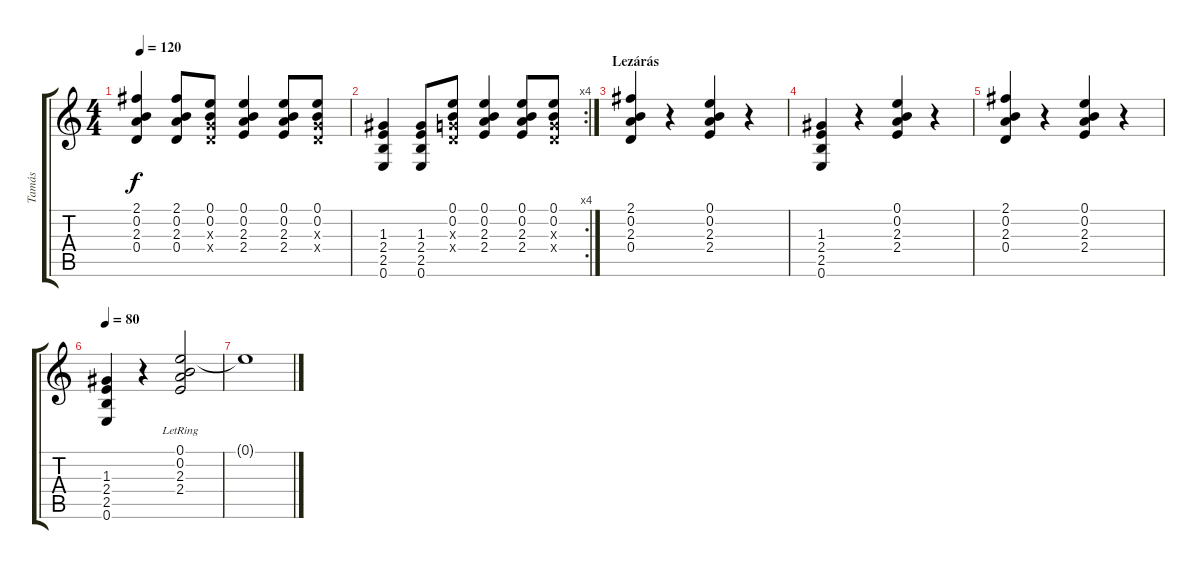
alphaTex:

\track ("Tamás" "Tamás") {instrument acousticguitarnylon}
\staff {score tabs}
\tuning (E4 B3 G3 D3 A2 E2) {hide}
\ts (4 4)
\tempo 120
\clef g2
\ks c
(2.1 0.2 2.3 0.4).4{dy f} (2.1 0.2 2.3 0.4).8 (0.1 0.2 0.3{x} 0.4{x}).8 (0.1 0.2 2.3 2.4).4 (0.1 0.2 2.3 2.4).8 (0.1 0.2 0.3{x} 0.4{x}).8 |
\rc 4
(1.3 2.4 2.5 0.6).4 (1.3 2.4 2.5 0.6).8 (0.1 0.2 0.3{x} 0.4{x}).8 (0.1 0.2 2.3 2.4).4 (0.1 0.2 2.3 2.4).8 (0.1 0.2 0.3{x} 0.4{x}).8 |
\section ("" "Lezárás")
(2.1 0.2 2.3 0.4).4 r.4 (0.1 0.2 2.3 2.4).4 r.4 |
(1.3 2.4 2.5 0.6).4 r.4 (0.1 0.2 2.3 2.4).4 r.4 |
(2.1 0.2 2.3 0.4).4 r.4 (0.1 0.2 2.3 2.4).4 r.4 |
\tempo 80
(1.3 2.4 2.5 0.6).4 r.4 (0.1{lr} 0.2{lr} 2.3 2.4).2 |
0.1{t}.1
